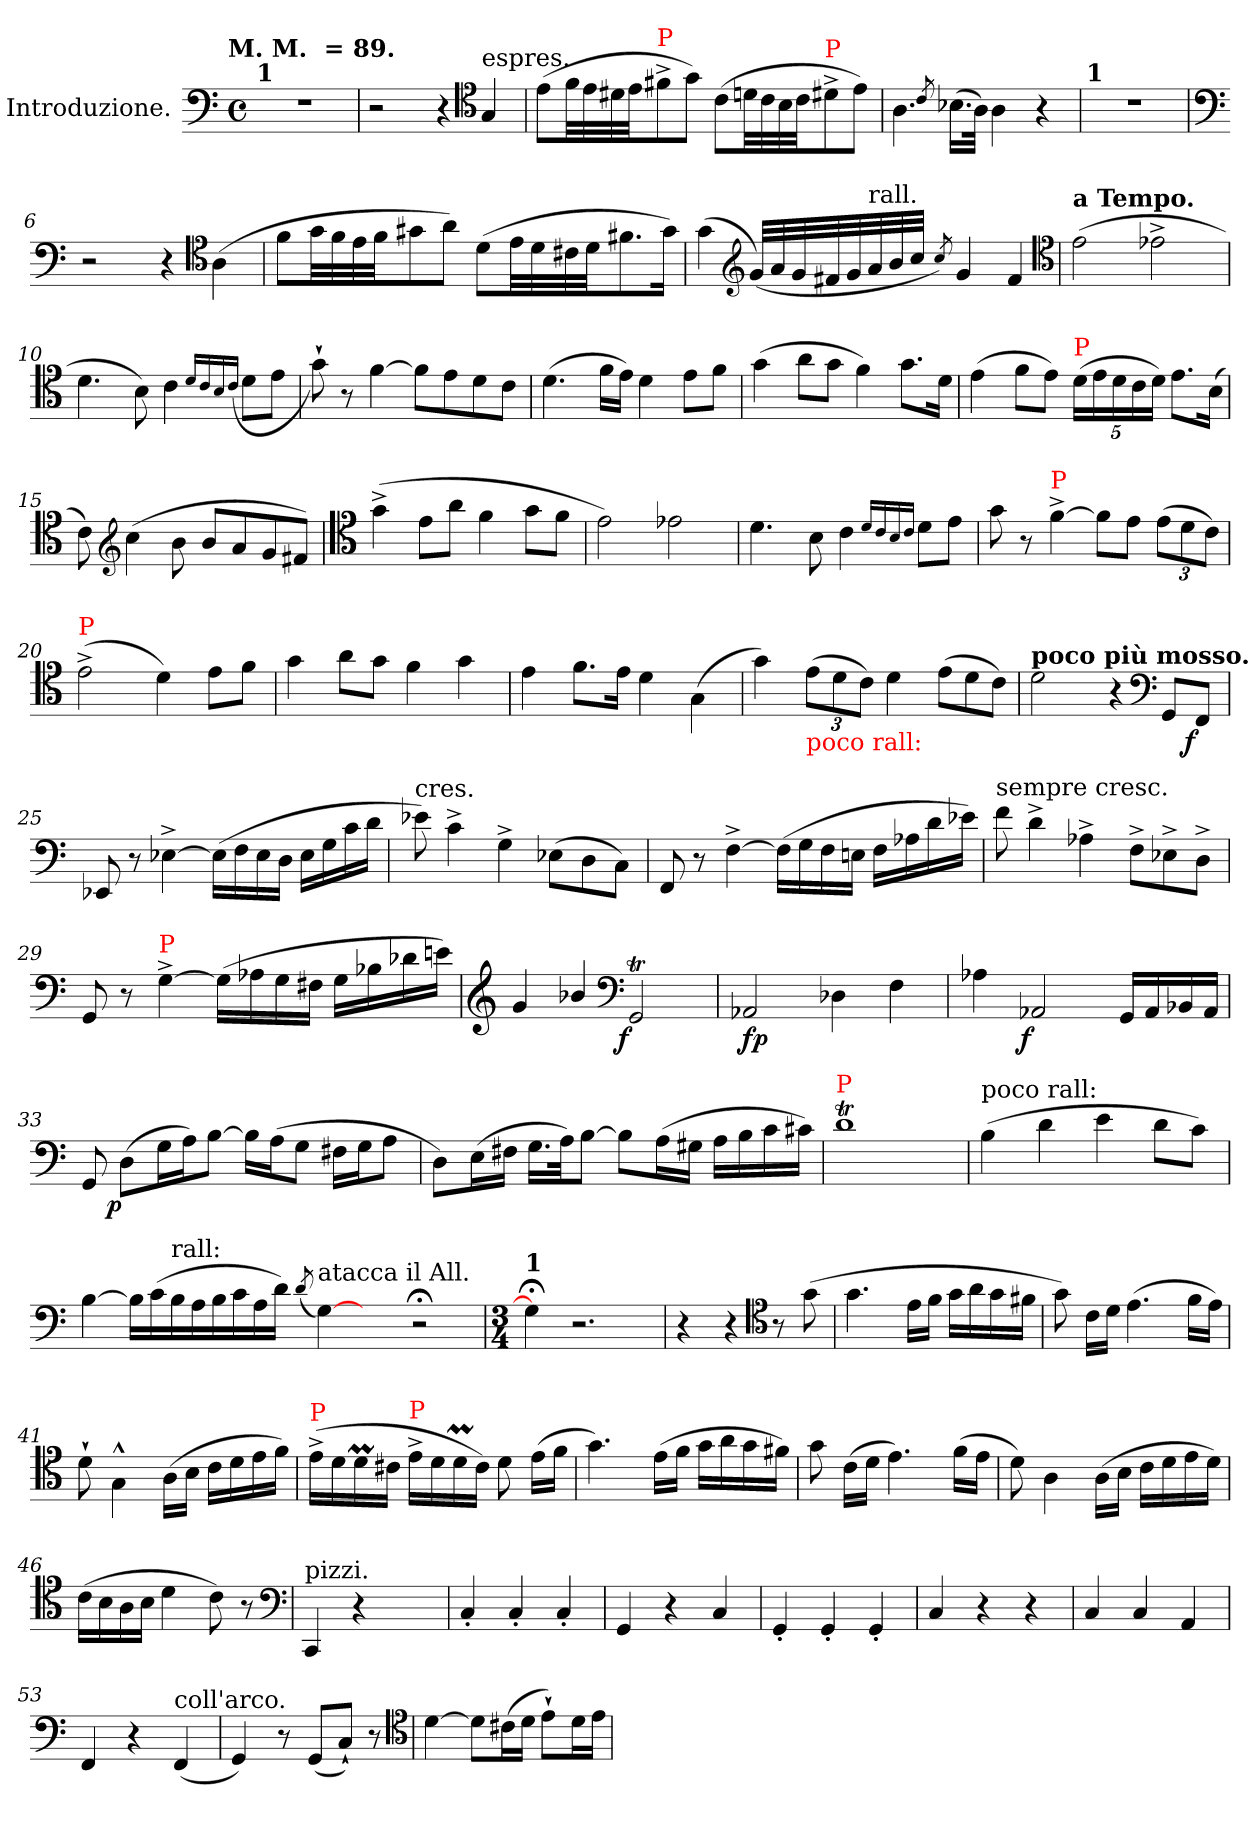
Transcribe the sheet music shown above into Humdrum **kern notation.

**kern	**dynam
*part1	*part1
*staff1	*staff1
*I"Introduzione.	*
*clefF4	*
*k[]	*
!!LO:TX:omd:t=M. M. &nbsp;=&nbsp;89.
*M4/4	*
*met(c)	*
=1	=1
!LO:TX:a:B:t=1	!
1r	.
=2	=2
2r	.
4r	.
*clefC4	*
!LO:TX:a:t=espres.	!
4G	.
=3	=3
(>8eL	.
32fLL	.
32e	.
32d#X	.
32eJJ	.
!LO:TX:a:color=red:t=P	!
8f#X^<	.
8gJ)	.
(>8cL	.
32dnLL	.
32c	.
32B	.
32cJJ	.
!LO:TX:a:color=red:t=P	!
8d#X^<	.
8eJ)	.
=4	=4
4.A	.
8qc/	.
(>16.B-XLL	.
32AJJk)	.
4A	.
4r	.
=5	=5
!LO:TX:a:B:t=1	!
1r	.
=6	=6
*clefF4	*
2r	.
4r	.
*clefC4	*
(>4A	.
=7	=7
8fL	.
32gLL	.
32f	.
32e	.
32fJJ	.
8g#X	.
8aJ)	.
(>8dL	.
32eLL	.
32d	.
32c#X	.
32dJJ	.
8.f#X	.
16g#Jk)	.
=8	=8
(>4g	.
*clefG2	*
(<32gLLL)	.
32a	.
32g	.
32f#X	.
32g	.
!LO:TX:a:t=rall.	!
32a	.
32b	.
32ccJJJ	.
8qcc/)	.
4g	.
4f#	.
*clefC4	*
=9	=9
!LO:TX:a:B:t=a Tempo.	!
(>2e	.
2e-X^<	.
=10	=10
4.d	.
8B)	.
4c	.
16qqd/LL	.
16qqc/	.
16qqB/	.
(>16qqc/JJ	.
8dL	.
8eJ	.
=11	=11
8g`>)	.
8r	.
[4f	.
8fL]	.
8e	.
8d	.
8cJ	.
=12	=12
(>4.d	.
16fLL	.
16eJJ)	.
4d	.
8eL	.
8fJ	.
=13	=13
(>4g	.
8aL	.
8gJ	.
4f)	.
8.gL	.
16dJk	.
=14	=14
(>4e	.
8fL	.
8eJ)	.
*Xbrackettup	*
!LO:TX:a:color=red:t=P	!
(>20dLL	.
20e	.
20d	.
20c	.
20dJJ)	.
8.eL	.
(>16BJk	.
=15	=15
8c)	.
*clefG2	*
(>4cc	.
8b	.
8bL	.
8a	.
8g	.
8f#XJ)	.
=16	=16
*clefC4	*
(>4g^<	.
8eL	.
8aJ	.
4f	.
8gL	.
8fJ	.
=17	=17
2e)	.
2e-X	.
=18	=18
4.d	.
8B	.
4c	.
16qqd/LL	.
16qqc/	.
16qqB/	.
16qqc/JJ	.
8dL	.
8eJ	.
=19	=19
8g	.
8r	.
!LO:TX:a:color=red:t=P	!
[4f^<	.
8fL]	.
8eJ	.
(>12eL	.
12d	.
12cJ)	.
=20	=20
!LO:TX:a:color=red:t=P	!
(>2e^<	.
4d)	.
8eL	.
8fJ	.
=21	=21
4g	.
8aL	.
8gJ	.
4f	.
4g	.
=22	=22
4e	.
8.fL	.
16eJk	.
4d	.
(>4G\	.
=23	=23
4g)	.
!LO:TX:b:color=red:t=poco rall&colon;	!
(>12eL	.
12d	.
12cJ)	.
4d	.
*Xtuplet	*
(>12eL	.
12d	.
12cJ)	.
=24	=24
!LO:TX:a:B:t=poco più mosso.	!
2d	.
4r	.
*clefF4	*
8GGL	.
!	!LO:DY:rj
8FFJ	f
=25	=25
8EE-X	.
8r	.
[4E-X^<	.
(>16E-LL]	.
16F	.
16E-	.
16DJJ	.
16E-LL	.
16G	.
16c	.
16dJJ	.
=26	=26
!LO:TX:t=cres.	!
8e-X)	.
4c^>	.
4G^>	.
(>8E-XL	.
8D	.
8CJ)	.
=27	=27
8FF	.
8r	.
[4F^<	.
(>16FLL]	.
16G	.
16F	.
16EnJJ	.
16FLL	.
16A-X	.
16d	.
16e-XJJ)	.
=28	=28
!LO:TX:a:t=sempre cresc.	!
8f	.
4d^>	.
4A-X^>	.
8F^>L	.
8E-X^>	.
8D^>J	.
=29	=29
8GG	.
8r	.
!LO:TX:a:color=red:t=P	!
[4G^<	.
(>16GLL]	.
16A-X	.
16G	.
16F#XJJ	.
16GLL	.
16B-X	.
16d-X	.
16enJJ)	.
=30	=30
*clefG2	*
4g	.
4b-X/	.
*clefF4	*
!	!LO:DY:rj
2GGT	f
=31	=31
2AA-X	fp
4D-X	.
4F	.
=32	=32
4A-X	.
!	!LO:DY:rj
2AA-X	f
16GGLL	.
16AA-	.
16BB-X	.
16AA-JJ	.
=33	=33
8GG	.
!	!LO:DY:rj
(>8DL	p
16GL	.
16AJ)	.
[8BJ	.
16BLL]	.
(>16AJ	.
8GJ	.
16F#XLL	.
16GJ	.
8AJ	.
=34	=34
8DL)	.
(>16EL	.
16F#XJJ	.
16.GLL	.
32AJk)	.
[8BJ	.
8BL]	.
(>16AL	.
16G#XJJ	.
16ALL	.
16B	.
16c	.
16c#XJJ)	.
=35	=35
!LO:TX:a:color=red:t=P	!
1dT	.
=36	=36
!LO:TX:a:t=poco rall&colon;	!
(>4B	.
4d	.
4e	.
8dL	.
8cJ)	.
=	=
[4B	.
16B\LL]	.
(16c\	.
!LO:TX:a:t=rall&colon;	!
16B\	.
16A\	.
16B\	.
16c	.
16A	.
16dJJ)	.
(<8qd	.
!LO:TX:a:t=atacca il All.	!
[4G)	.
4ryy	.
2r;<	.
=37	=37
*M3/4	*
!LO:TX:a:B:t=1	!
4G;<]	.
2.r	.
=38	=38
4r	.
4r	.
*clefC4	*
8r	.
(>8g	.
=39	=39
4.g	.
16eLL	.
16fJJ	.
16gLL	.
16a	.
16g	.
16f#XJJ	.
=40	=40
8g)	.
16cLL	.
16dJJ	.
(>4.e	.
16fLL	.
16eJJ)	.
=41	=41
8d`>	.
4G^^>\	.
(>16ALL	.
16BJJ	.
16cLL	.
16d	.
16e	.
16fJJ)	.
=42	=42
!LO:TX:a:color=red:t=P	!
(>16e^<LL	.
16d	.
16dM	.
16c#XJJ	.
!LO:TX:a:color=red:t=P	!
16e^<LL	.
16d	.
16dM	.
16c#JJ)	.
8d	.
(>16eLL	.
16fJJ	.
=43	=43
4.g)	.
(>16eLL	.
16fJJ	.
16gLL	.
16a	.
16g	.
16f#XJJ)	.
=44	=44
8g	.
(>16cLL	.
16dJJ	.
4.e)	.
(>16fLL	.
16eJJ	.
=45	=45
8d)	.
4A	.
(>16ALL	.
16BJJ	.
16cLL	.
16d	.
16e	.
16dJJ)	.
=46	=46
(>16cLL	.
16B	.
16A	.
16BJJ	.
4d	.
8c)	.
8r	.
*clefF4	*
=47	=47
!LO:TX:a:t=pizzi.	!
4CC	.
4r	.
4ryy	.
=48	=48
4C'<	.
4C'<	.
4C'<	.
=49	=49
4GG	.
4r	.
4C	.
=50	=50
4GG'<	.
4GG'<	.
4GG'<	.
=51	=51
4C	.
4r	.
4r	.
=52	=52
4C	.
4C	.
4AA	.
=53	=53
4FF	.
4r	.
!LO:TX:a:t=coll'arco.	!
(<4FF	.
=54	=54
4GG)	.
8r	.
(<8GGL	.
8C`<J)	.
8r	.
*clefC4	*
=55	=55
[4d	.
8dL]	.
(>16c#XL	.
16dJJ	.
8e`>L)	.
16dL	.
16eJJ	.
=	=
*-	*-
